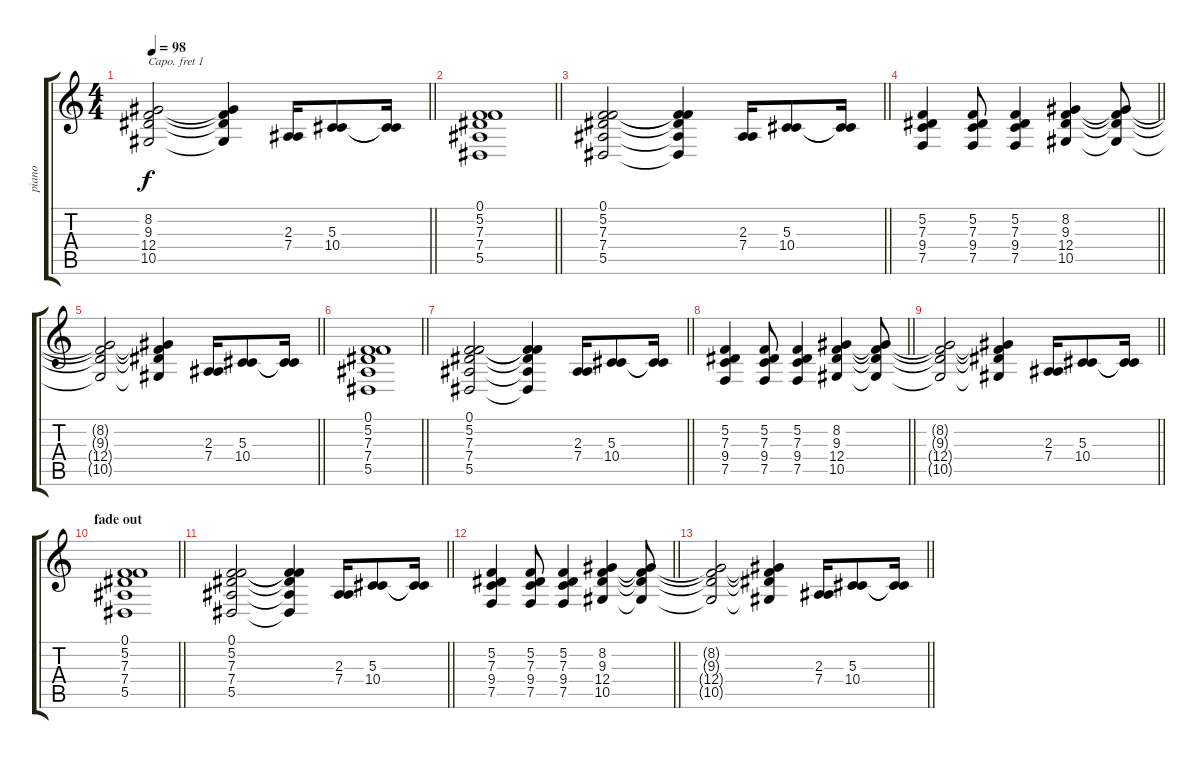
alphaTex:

\track ("piano" "piano") {instrument acousticgrandpiano}
\staff {score tabs}
\capo 1
\tuning (E4 B3 G3 D3 A2 E2) {hide}
\ts (4 4)
\tempo 98
\clef g2
\barLineRight lightlight
\ks c
(8.2{t} 9.3{t} 12.4{t} 10.5{t}).2{dy f} (8.2{t} 9.3{t} 12.4{t} 10.5{t}).4 (2.3 7.4).16 (5.3 10.4).8 (5.3{t} 10.4{t}).16 |
\barLineRight lightlight
(0.1 5.2 7.3 7.4 5.5).1 |
\barLineRight lightlight
(0.1 5.2 7.3 7.4 5.5).2 (0.1{t} 5.2{t} 7.3{t} 7.4{t} 5.5{t}).4 (2.3 7.4).16 (5.3 10.4).8 (5.3{t} 10.4{t}).16 |
\barLineRight lightlight
(5.2 7.3 9.4 7.5).4 (5.2 7.3 9.4 7.5).8 (5.2 7.3 9.4 7.5).4 (8.2 9.3 12.4 10.5).4 (8.2{t} 9.3{t} 12.4{t} 10.5{t}).8 |
\barLineRight lightlight
(8.2{t} 9.3{t} 12.4{t} 10.5{t}).2 (8.2{t} 9.3{t} 12.4{t} 10.5{t}).4 (2.3 7.4).16 (5.3 10.4).8 (5.3{t} 10.4{t}).16 |
\barLineRight lightlight
(0.1 5.2 7.3 7.4 5.5).1 |
\barLineRight lightlight
(0.1 5.2 7.3 7.4 5.5).2 (0.1{t} 5.2{t} 7.3{t} 7.4{t} 5.5{t}).4 (2.3 7.4).16 (5.3 10.4).8 (5.3{t} 10.4{t}).16 |
\barLineRight lightlight
(5.2 7.3 9.4 7.5).4 (5.2 7.3 9.4 7.5).8 (5.2 7.3 9.4 7.5).4 (8.2 9.3 12.4 10.5).4 (8.2{t} 9.3{t} 12.4{t} 10.5{t}).8 |
\barLineRight lightlight
(8.2{t} 9.3{t} 12.4{t} 10.5{t}).2 (8.2{t} 9.3{t} 12.4{t} 10.5{t}).4 (2.3 7.4).16 (5.3 10.4).8 (5.3{t} 10.4{t}).16 |
\section ("" "fade out")
\barLineRight lightlight
(0.1 5.2 7.3 7.4 5.5).1 |
\barLineRight lightlight
(0.1 5.2 7.3 7.4 5.5).2 (0.1{t} 5.2{t} 7.3{t} 7.4{t} 5.5{t}).4 (2.3 7.4).16 (5.3 10.4).8 (5.3{t} 10.4{t}).16 |
\barLineRight lightlight
(5.2 7.3 9.4 7.5).4 (5.2 7.3 9.4 7.5).8 (5.2 7.3 9.4 7.5).4 (8.2 9.3 12.4 10.5).4 (8.2{t} 9.3{t} 12.4{t} 10.5{t}).8 |
\barLineRight lightlight
(8.2{t} 9.3{t} 12.4{t} 10.5{t}).2 (8.2{t} 9.3{t} 12.4{t} 10.5{t}).4 (2.3 7.4).16 (5.3 10.4).8 (5.3{t} 10.4{t}).16
